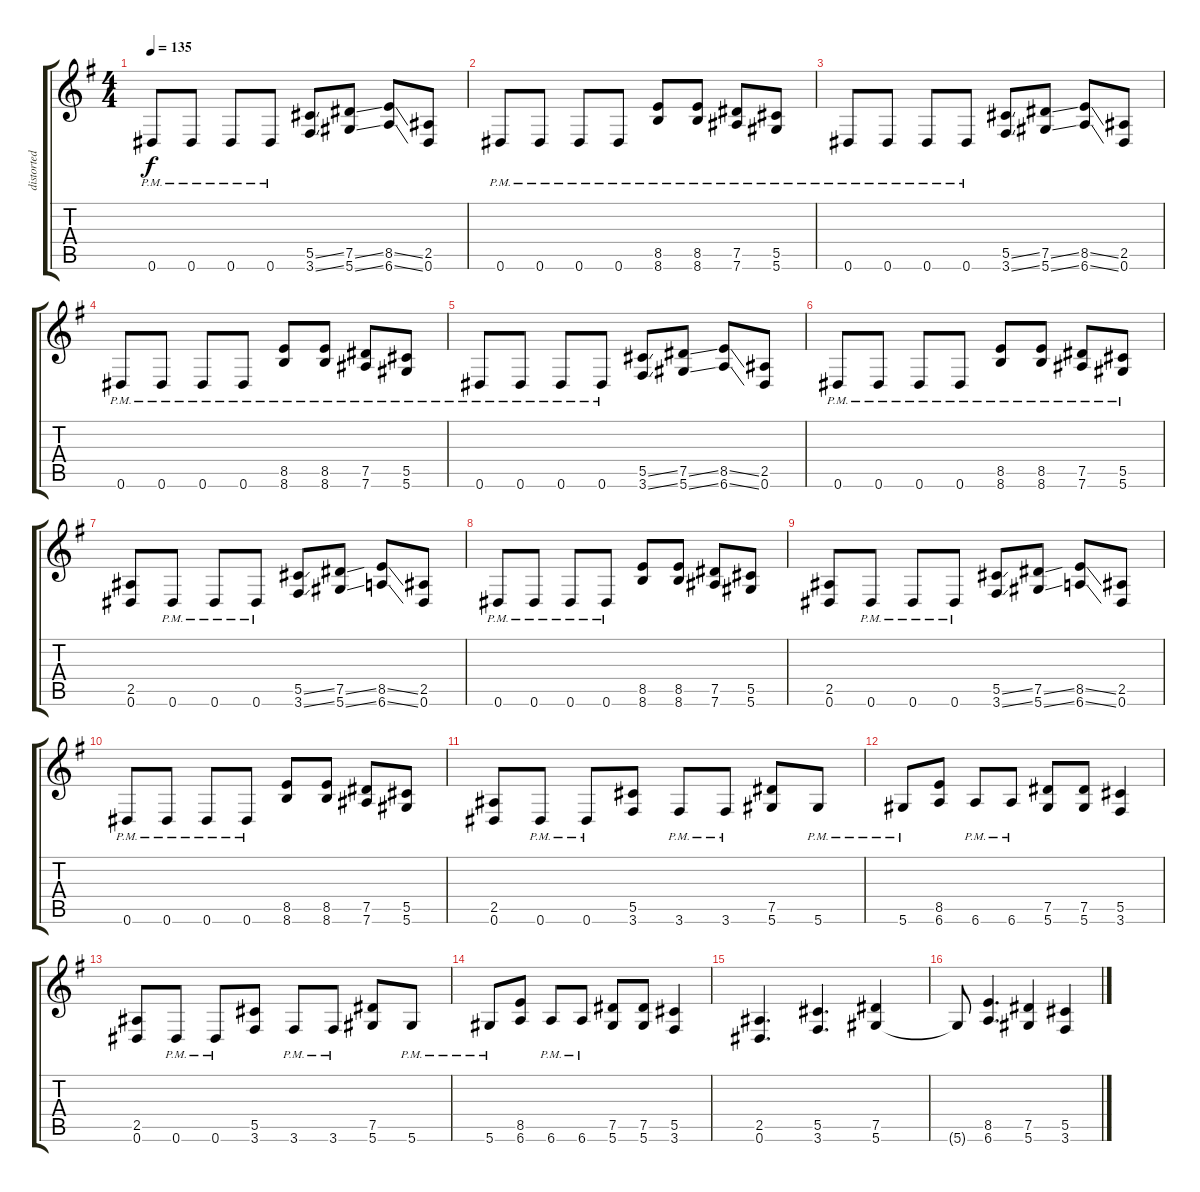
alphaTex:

\track ("distorted guitar" "distorted ") {instrument distortionguitar}
\staff {score tabs}
\tuning (Eb4 Bb3 Gb3 Db3 Ab2 Eb2) {hide}
\ts (4 4)
\tempo 135
\clef g2
\ks eminor
0.6{pm}.8{dy f} 0.6{pm}.8 0.6{pm}.8 0.6{pm}.8 (5.5{ss} 3.6{ss}).8 (7.5{ss} 5.6{ss}).8 (8.5{ss} 6.6{ss}).8 (2.5 0.6).8 |
0.6{pm}.8 0.6{pm}.8 0.6{pm}.8 0.6{pm}.8 (8.5 8.6{pm}).8 (8.5 8.6{pm}).8 (7.5 7.6{pm}).8 (5.5 5.6{pm}).8 |
0.6{pm}.8 0.6{pm}.8 0.6{pm}.8 0.6{pm}.8 (5.5{ss} 3.6{ss}).8 (7.5{ss} 5.6{ss}).8 (8.5{ss} 6.6{ss}).8 (2.5 0.6).8 |
0.6{pm}.8 0.6{pm}.8 0.6{pm}.8 0.6{pm}.8 (8.5 8.6{pm}).8 (8.5 8.6{pm}).8 (7.5 7.6{pm}).8 (5.5 5.6{pm}).8 |
0.6{pm}.8 0.6{pm}.8 0.6{pm}.8 0.6{pm}.8 (5.5{ss} 3.6{ss}).8 (7.5{ss} 5.6{ss}).8 (8.5{ss} 6.6{ss}).8 (2.5 0.6).8 |
0.6{pm}.8 0.6{pm}.8 0.6{pm}.8 0.6{pm}.8 (8.5 8.6{pm}).8 (8.5 8.6{pm}).8 (7.5 7.6{pm}).8 (5.5 5.6{pm}).8 |
(2.5 0.6).8 0.6{pm}.8 0.6{pm}.8 0.6{pm}.8 (5.5{ss} 3.6{ss}).8 (7.5{ss} 5.6{ss}).8 (8.5{ss} 6.6{ss}).8 (2.5 0.6).8 |
0.6{pm}.8 0.6{pm}.8 0.6{pm}.8 0.6{pm}.8 (8.5 8.6).8 (8.5 8.6).8 (7.5 7.6).8 (5.5 5.6).8 |
(2.5 0.6).8 0.6{pm}.8 0.6{pm}.8 0.6{pm}.8 (5.5{ss} 3.6{ss}).8 (7.5{ss} 5.6{ss}).8 (8.5{ss} 6.6{ss}).8 (2.5 0.6).8 |
0.6{pm}.8 0.6{pm}.8 0.6{pm}.8 0.6{pm}.8 (8.5 8.6).8 (8.5 8.6).8 (7.5 7.6).8 (5.5 5.6).8 |
(2.5 0.6).8 0.6{pm}.8 0.6{pm}.8 (5.5 3.6).8 3.6{pm}.8 3.6{pm}.8 (7.5 5.6).8 5.6{pm}.8 |
5.6{pm}.8 (8.5 6.6).8 6.6{pm}.8 6.6{pm}.8 (7.5 5.6).8 (7.5 5.6).8 (5.5 3.6).4 |
(2.5 0.6).8 0.6{pm}.8 0.6{pm}.8 (5.5 3.6).8 3.6{pm}.8 3.6{pm}.8 (7.5 5.6).8 5.6{pm}.8 |
5.6{pm}.8 (8.5 6.6).8 6.6{pm}.8 6.6{pm}.8 (7.5 5.6).8 (7.5 5.6).8 (5.5 3.6).4 |
(2.5 0.6).4{d} (5.5 3.6).4{d} (7.5 5.6).4 |
5.6{t}.8 (8.5 6.6).4{d} (7.5 5.6).4 (5.5 3.6).4
